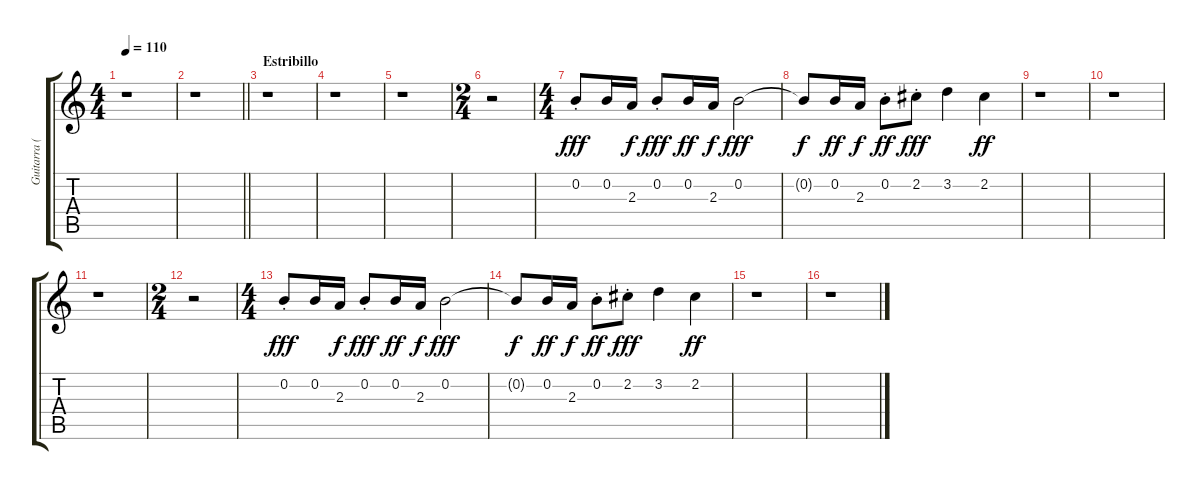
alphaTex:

\track ("Guitarra (Octava Abajo)" "Guitarra (") {instrument electricguitarclean}
\staff {score tabs}
\tuning (E4 B3 G3 D3 A2 E2) {hide}
\ts (4 4)
\tempo 110
\clef g2
\ks c
r.1{dy ff} |
\barLineRight lightlight
r.1 |
\section ("" "Estribillo")
r.1 |
r.1 |
r.1 |
\ts (2 4)
r.2 |
\ts (4 4)
0.2{st}.8{dy fff} 0.2.16 2.3.16{dy f} 0.2{st}.8{dy fff} 0.2.16{dy ff} 2.3.16{dy f} 0.2.2{dy fff} |
0.2{t}.8{dy f} 0.2.16{dy ff} 2.3.16{dy f} 0.2{st}.8{dy ff} 2.2{st}.8{dy fff} 3.2.4 2.2.4{dy ff} |
r.1 |
r.1 |
r.1 |
\ts (2 4)
r.2 |
\ts (4 4)
0.2{st}.8{dy fff} 0.2.16 2.3.16{dy f} 0.2{st}.8{dy fff} 0.2.16{dy ff} 2.3.16{dy f} 0.2.2{dy fff} |
0.2{t}.8{dy f} 0.2.16{dy ff} 2.3.16{dy f} 0.2{st}.8{dy ff} 2.2{st}.8{dy fff} 3.2.4 2.2.4{dy ff} |
r.1 |
r.1
